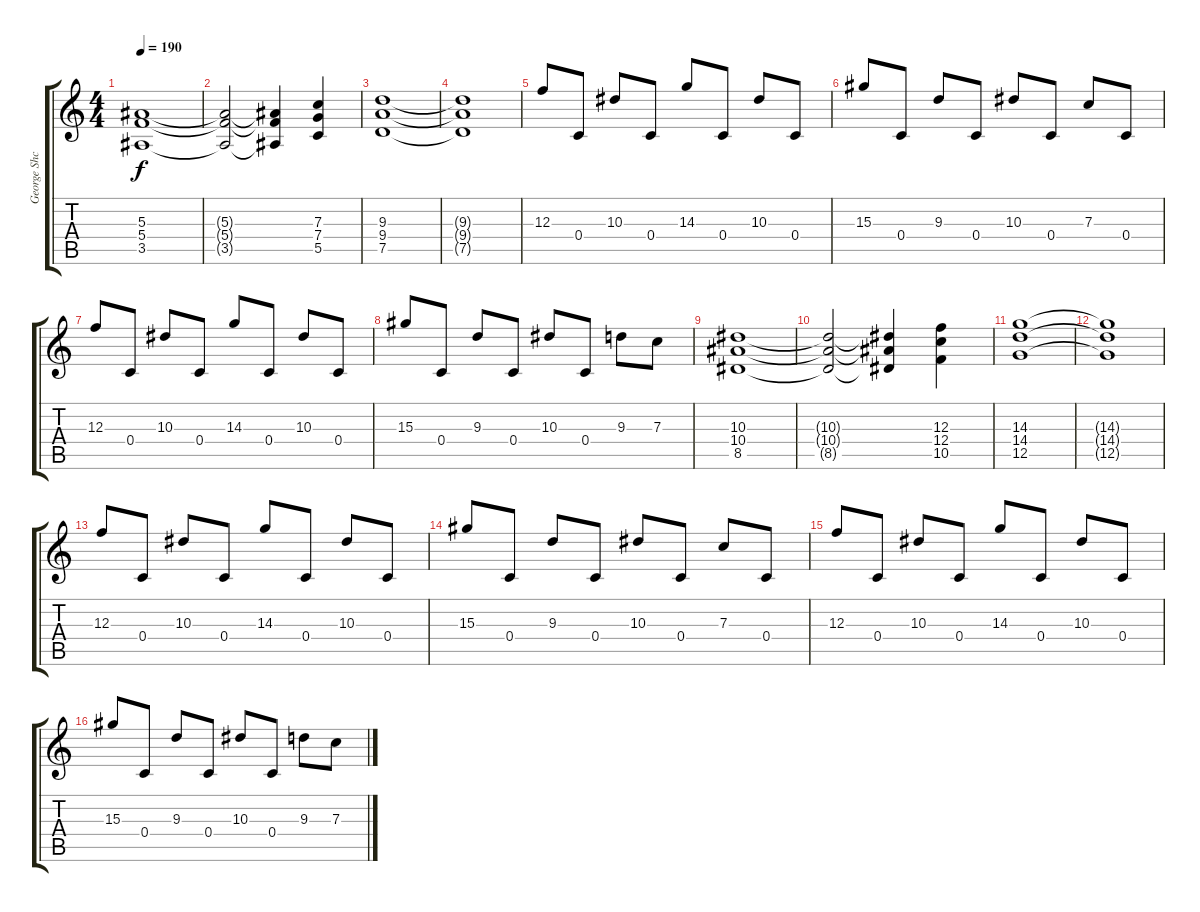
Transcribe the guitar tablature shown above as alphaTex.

\track ("George Shchelbanin" "George Shc") {instrument overdrivenguitar}
\staff {score tabs}
\tuning (D4 A3 F3 C3 G2 D2) {hide}
\ts (4 4)
\tempo 190
\clef g2
\ks c
(5.3 5.4 3.5).1{dy f} |
(5.3{t} 5.4{t} 3.5{t}).2 (5.3{t} 5.4{t} 3.5{t}).4 (7.3 7.4 5.5).4 |
(9.3 9.4 7.5).1 |
(9.3{t} 9.4{t} 7.5{t}).1 |
12.3.8 0.4.8 10.3.8 0.4.8 14.3.8 0.4.8 10.3.8 0.4.8 |
15.3.8 0.4.8 9.3.8 0.4.8 10.3.8 0.4.8 7.3.8 0.4.8 |
12.3.8 0.4.8 10.3.8 0.4.8 14.3.8 0.4.8 10.3.8 0.4.8 |
15.3.8 0.4.8 9.3.8 0.4.8 10.3.8 0.4.8 9.3.8 7.3.8 |
(10.3 10.4 8.5).1 |
(10.3{t} 10.4{t} 8.5{t}).2 (10.3{t} 10.4{t} 8.5{t}).4 (12.3 12.4 10.5).4 |
(14.3 14.4 12.5).1 |
(14.3{t} 14.4{t} 12.5{t}).1 |
12.3.8 0.4.8 10.3.8 0.4.8 14.3.8 0.4.8 10.3.8 0.4.8 |
15.3.8 0.4.8 9.3.8 0.4.8 10.3.8 0.4.8 7.3.8 0.4.8 |
12.3.8 0.4.8 10.3.8 0.4.8 14.3.8 0.4.8 10.3.8 0.4.8 |
15.3.8 0.4.8 9.3.8 0.4.8 10.3.8 0.4.8 9.3.8 7.3.8
